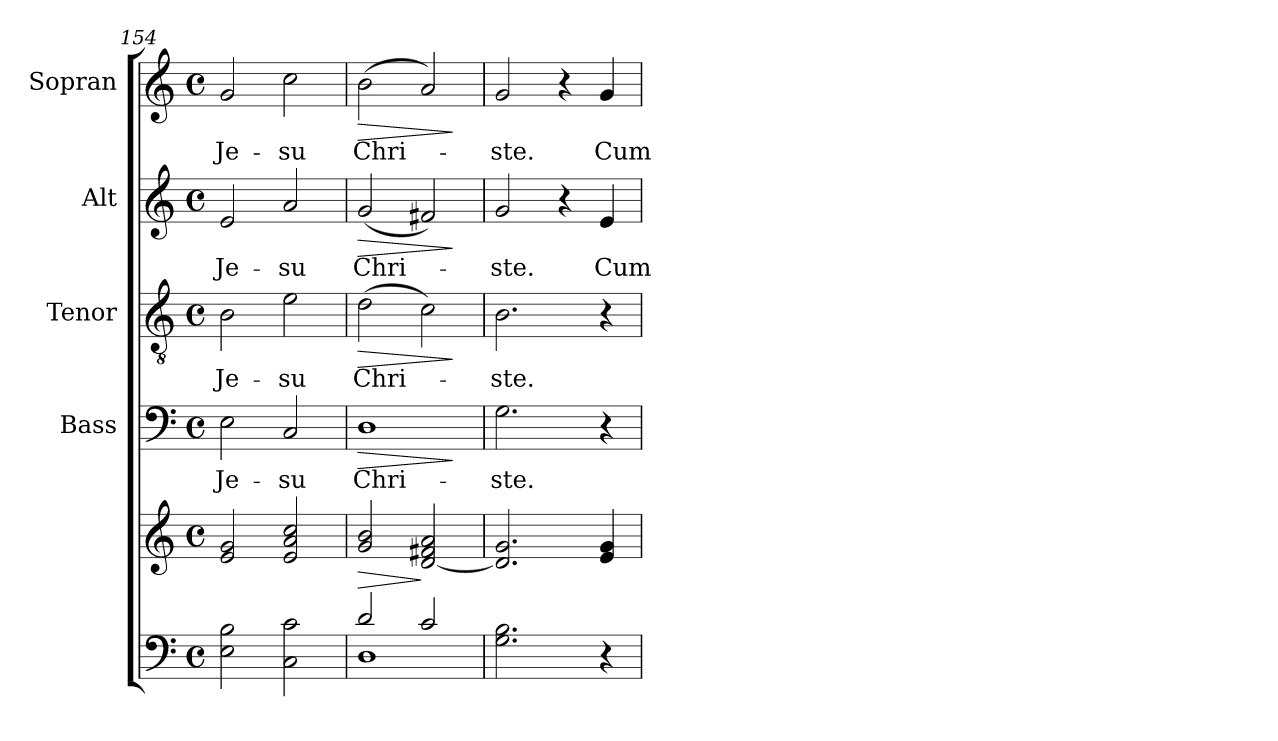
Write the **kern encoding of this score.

**kern	**kern	**dynam	**kern	**text	**dynam	**kern	**text	**dynam	**kern	**text	**dynam	**kern	**text	**dynam
*part5	*part5	*part5	*part4	*part4	*part4	*part3	*part3	*part3	*part2	*part2	*part2	*part1	*part1	*part1
*staff6	*staff5	*staff5/6	*staff4	*staff4	*staff4	*staff3	*staff3	*staff3	*staff2	*staff2	*staff2	*staff1	*staff1	*staff1
*	*	*	*I"Bass	*	*	*I"Tenor	*	*	*I"Alt	*	*	*I"Sopran	*	*
*	*	*	*I'B.	*	*	*I'T.	*	*	*I'A.	*	*	*I'S.	*	*
*clefF4	*clefG2	*	*clefF4	*	*	*clefGv2	*	*	*clefG2	*	*	*clefG2	*	*
*k[]	*k[]	*	*k[]	*	*	*k[]	*	*	*k[]	*	*	*k[]	*	*
*C:	*C:	*	*C:	*	*	*C:	*	*	*C:	*	*	*C:	*	*
*M4/4	*M4/4	*	*M4/4	*	*	*M4/4	*	*	*M4/4	*	*	*M4/4	*	*
*met(c)	*met(c)	*	*met(c)	*	*	*met(c)	*	*	*met(c)	*	*	*met(c)	*	*
=154	=154	=154	=154	=154	=154	=154	=154	=154	=154	=154	=154	=154	=154	=154
!	!	!	!	!LO:LY:b	!	!	!LO:LY:b	!	!	!LO:LY:b	!	!	!LO:LY:b	!
2E\ 2B\	2e/ 2g/	.	2E\	Je-	.	2B\	Je-	.	2e/	Je-	.	2g/	Je-	.
!	!	!	!	!LO:LY:b	!	!	!LO:LY:b	!	!	!LO:LY:b	!	!	!LO:LY:b	!
2C\ 2c\	2e/ 2a/ 2cc/	.	2C/	-su	.	2e\	-su	.	2a/	-su	.	2cc\	-su	.
=155	=155	=155	=155	=155	=155	=155	=155	=155	=155	=155	=155	=155	=155	=155
*^	*	*	*	*	*	*	*	*	*	*	*	*	*	*
!	!	!	!LO:HP:b	!	!LO:LY:b	!LO:HP:b	!	!LO:LY:b	!LO:HP:b	!	!LO:LY:b	!LO:HP:b	!	!LO:LY:b	!LO:HP:b
2d/	1D	2g/ 2b/	>	1D	Chri-	>	(>2d\	Chri-	>	(<2g/	Chri-	>	(>2b\	Chri-	>
2c/	.	[2d/ 2f#X/ 2a/	]	.	.	.	2c\)	.	.	2f#X/)	.	.	2a/)	.	.
*v	*v	*	*	*	*	*	*	*	*	*	*	*	*	*	*
.	.	.	.	.	]	.	.	]	.	.	]	.	.	]
=156	=156	=156	=156	=156	=156	=156	=156	=156	=156	=156	=156	=156	=156	=156
!	!	!	!	!LO:LY:b	!	!	!LO:LY:b	!	!	!LO:LY:b	!	!	!LO:LY:b	!
2.G\ 2.B\	2.d/] 2.g/	.	2.G\	-ste.	.	2.B\	-ste.	.	2g/	-ste.	.	2g/	-ste.	.
.	.	.	.	.	.	.	.	.	4r	.	.	4r	.	.
!	!	!	!	!	!	!	!	!	!	!LO:LY:b	!	!	!LO:LY:b	!
4r	4e/ 4g/	.	4r	.	.	4r	.	.	4e/	Cum	.	4g/	Cum	.
=	=	=	=	=	=	=	=	=	=	=	=	=	=	=
*-	*-	*-	*-	*-	*-	*-	*-	*-	*-	*-	*-	*-	*-	*-
